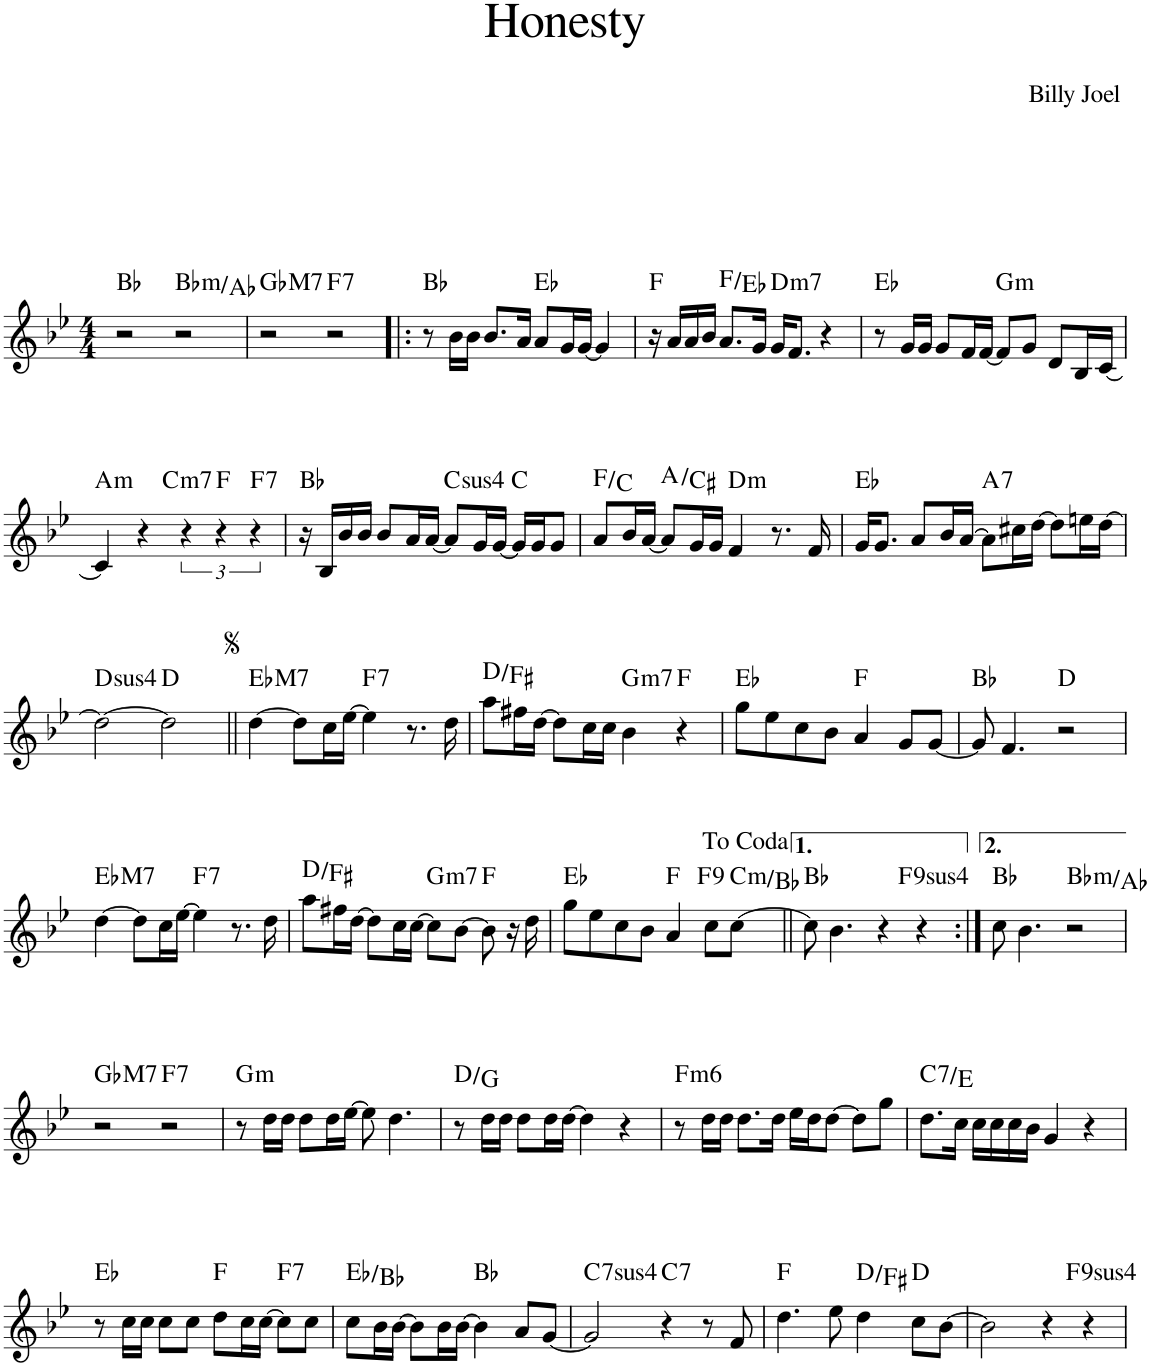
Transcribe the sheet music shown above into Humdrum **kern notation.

**kern	**harte
*part1	*part1
*staff1	*
*I"Piano	*
*I'Pno.	*
*clefG2	*
*k[b-e-]	*
*M4/4	*
=1	=1
2r	Bb:maj
!	!LO:H:kt=m
2r	Bb:min/b7
=2	=2
!	!LO:H:kt=M7
2r	Gb:maj7
!	!LO:H:kt=7
2r	F:7
=3!|:	=3!|:
8r	Bb:maj
16b-\LL	.
16b-\JJ	.
8.b-/L	.
16a/Jk	.
8a/L	Eb:maj
16g/L	.
[16g/JJ	.
4g/]	.
=4	=4
16r	F:maj
16a/LL	.
16a/	.
16b-/JJ	.
8.a/L	F:maj/b7
16g/Jk	.
!	!LO:H:kt=m7
16g/KL	D:min7
8.f/J	.
4r	.
=5	=5
8r	Eb:maj
16g/LL	.
16g/JJ	.
8g/L	.
16f/L	.
[16f/JJ	.
!	!LO:H:kt=m
8f/L]	G:min
8g/J	.
8d/L	.
16B-/L	.
[16c/JJ	.
!!LO:LB:g=z
=6	=6
!	!LO:H:kt=m
4c/]	A:min
4r	.
!	!LO:H:kt=m7
6r	C:min7
6r	F:maj
!	!LO:H:kt=7
6r	F:7
=7	=7
16r	Bb:maj
16B-/LL	.
16b-/	.
16b-/JJ	.
8b-/L	.
16a/L	.
[16a/JJ	.
!	!LO:H:kt=4
8a/L]	C:sus4
16g/L	.
[16g/JJ	.
16g/LL]	C:maj
16g/J	.
8g/J	.
=8	=8
8a/L	F:maj/5
16b-/L	.
[16a/JJ	.
8a/L]	A:maj/3
16g/L	.
16g/JJ	.
!	!LO:H:kt=m
4f/	D:min
8.r	.
16f/	.
=9	=9
16g/KL	Eb:maj
8.g/J	.
8a/L	.
16b-/L	.
[16a/JJ	.
!	!LO:H:kt=7
8a\L]	A:7
16cc#X\L	.
[16dd\JJ	.
8dd\L]	.
16een\L	.
[16dd\JJ	.
!!LO:LB:g=z
=10	=10
!	!LO:H:kt=4
2dd\_	D:sus4
2dd\]	D:maj
=11||	=11||
!	!LO:H:kt=M7
[4dd\	Eb:maj7
8dd\L]	.
16cc\L	.
[16ee-\JJ	.
!	!LO:H:kt=7
4ee-\]	F:7
8.r	.
16dd\	.
=12	=12
8aa\L	D:maj/3
16ff#X\L	.
[16dd\JJ	.
8dd\L]	.
16cc\L	.
16cc\JJ	.
!	!LO:H:kt=m7
4b-\	G:min7
4r	F:maj
=13	=13
8gg\L	Eb:maj
8ee-\	.
8cc\	.
8b-\J	.
4a/	F:maj
8g/L	.
[8g/J	.
=14	=14
8g/]	Bb:maj
4.f/	.
2r	D:maj
!!LO:LB:g=z
=15	=15
!	!LO:H:kt=M7
[4dd\	Eb:maj7
8dd\L]	.
16cc\L	.
[16ee-\JJ	.
!	!LO:H:kt=7
4ee-\]	F:7
8.r	.
16dd\	.
=16	=16
8aa\L	D:maj/3
16ff#X\L	.
[16dd\JJ	.
8dd\L]	.
16cc\L	.
[16cc\JJ	.
!	!LO:H:kt=m7
8cc\L]	G:min7
[8b-\J	.
8b-\]	F:maj
16r	.
16dd\	.
=17	=17
8gg\L	Eb:maj
8ee-\	.
8cc\	.
8b-\J	.
4a/	F:maj
!	!LO:H:kt=9
8cc\L	F:9
!	!LO:H:kt=m
[8cc\J	C:min/b7
=18||	=18||
8cc\]	Bb:maj
4.b-\	.
4r	.
!	!LO:H:kt=94
4r	F:sus4(7,9)
=19:|!	=19:|!
8cc\	Bb:maj
4.b-\	.
!	!LO:H:kt=m
2r	Bb:min/b7
!!LO:LB:g=z
=20	=20
!	!LO:H:kt=M7
2r	Gb:maj7
!	!LO:H:kt=7
2r	F:7
=21	=21
!	!LO:H:kt=m
8r	G:min
16dd\LL	.
16dd\JJ	.
8dd\L	.
16dd\L	.
[16ee-\JJ	.
8ee-\]	.
4.dd\	.
=22	=22
8r	D:maj/4
16dd\LL	.
16dd\JJ	.
8dd\L	.
16dd\L	.
[16dd\JJ	.
4dd\]	.
4r	.
=23	=23
!	!LO:H:kt=m6
8r	F:min6
16dd\LL	.
16dd\JJ	.
8.dd\L	.
16dd\Jk	.
16ee-\LL	.
16dd\J	.
[8dd\J	.
8dd\L]	.
8gg\J	.
=24	=24
!	!LO:H:kt=7
8.dd\L	C:7/3
16cc\Jk	.
16cc\LL	.
16cc\	.
16cc\	.
16b-\JJ	.
4g/	.
4r	.
!!LO:LB:g=z
=25	=25
8r	Eb:maj
16cc\LL	.
16cc\JJ	.
8cc\L	.
8cc\J	.
8dd\L	F:maj
16cc\L	.
[16cc\JJ	.
!	!LO:H:kt=7
8cc\L]	F:7
8cc\J	.
=26	=26
8cc\L	Eb:maj/5
16b-\L	.
[16b-\JJ	.
8b-\L]	.
16b-\L	.
[16b-\JJ	.
4b-\]	Bb:maj
8a/L	.
[8g/J	.
=27	=27
!	!LO:H:kt=74
2g/]	C:sus4(7)
!	!LO:H:kt=7
4r	C:7
8r	.
8f/	.
=28	=28
4.dd\	F:maj
8ee-\	.
4dd\	D:maj/3
8cc\L	D:maj
[8b-\J	.
=29	=29
2b-\]	.
4r	.
!	!LO:H:kt=94
4r	F:sus4(7,9)
=	=
*-	*-
